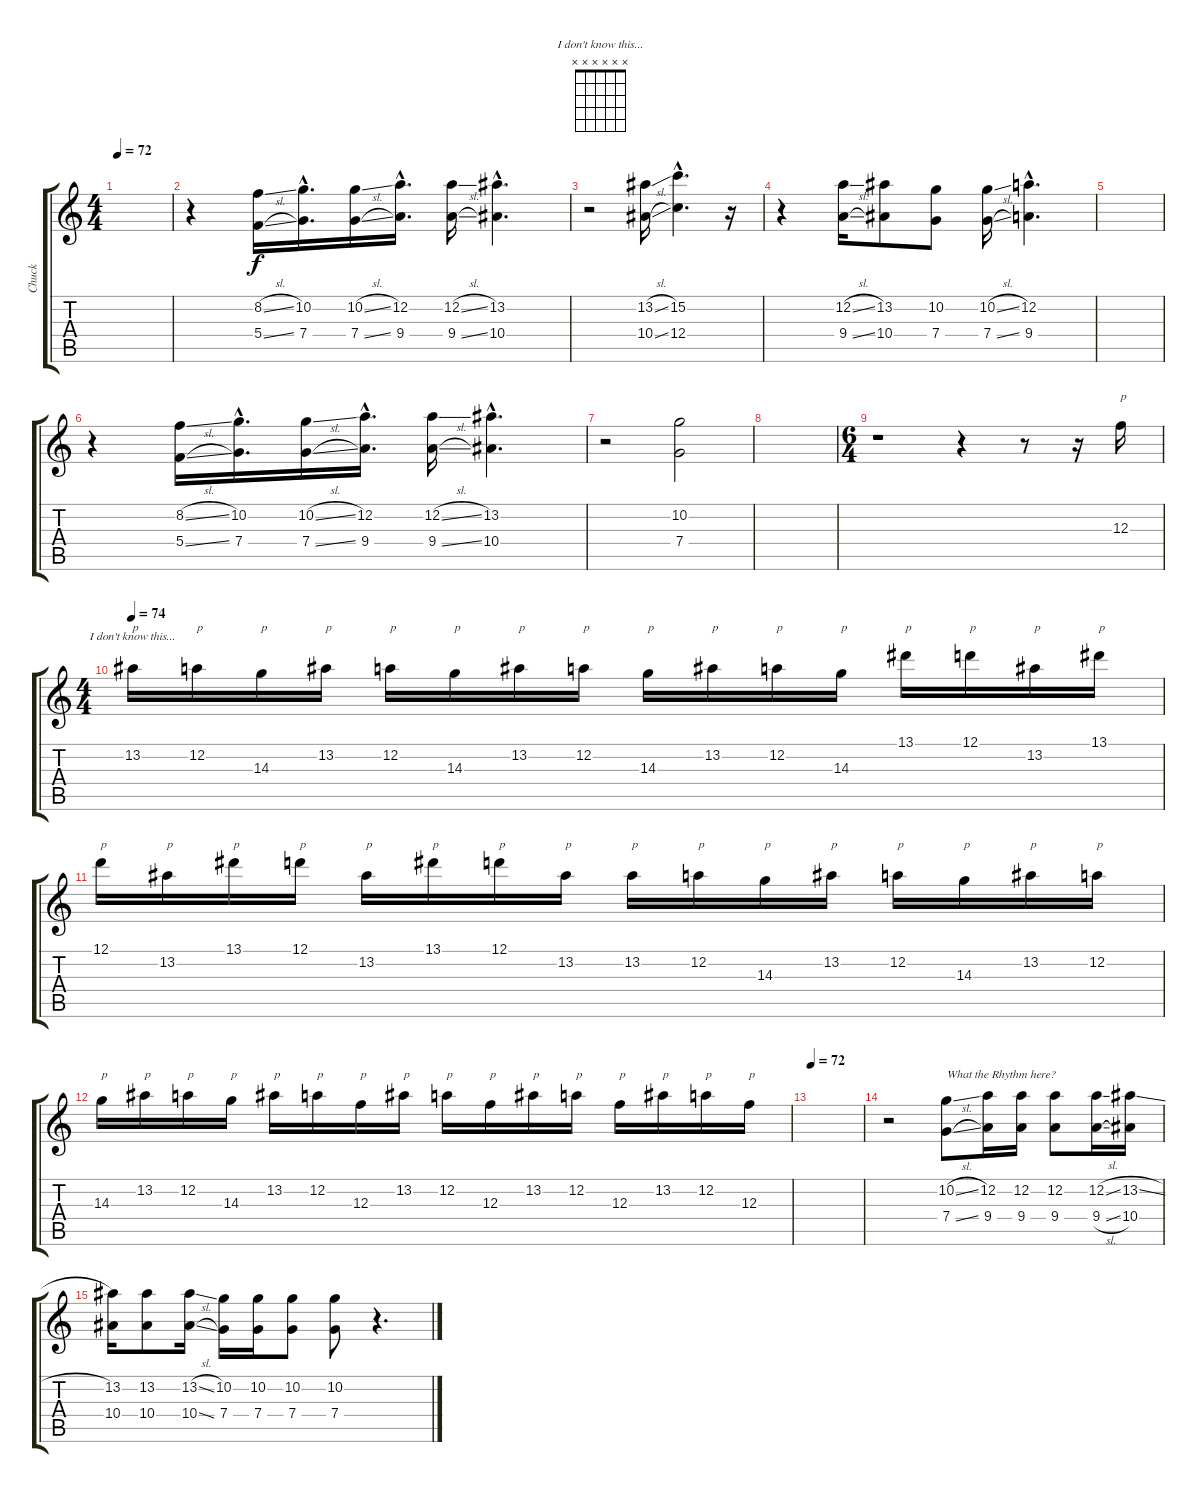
\track ("Chuck" "Chuck") {instrument distortionguitar}
\staff {score tabs}
\tuning (D4 A3 F3 C3 G2 D2) {hide}
\chord ("I don't know this..." x x x x x x)
\ts (4 4)
\tempo 72
\clef g2
\ks c
|
r.4 (8.2{sl} 5.4{sl}).16 (10.2{hac} 7.4{hac}).16{d} (10.2{sl} 7.4{sl}).16 (12.2{hac} 9.4{hac}).16{d} (12.2{sl} 9.4{sl}).16 (13.2{hac} 10.4{hac}).4{d} |
r.2 (13.2{sl} 10.4{sl}).16 (15.2{hac} 12.4{hac}).4{d} r.16 |
r.4 (12.2{sl} 9.4{sl}).16 (13.2 10.4).8 (10.2 7.4).8 (10.2{sl} 7.4{sl}).16 (12.2{hac} 9.4{hac}).4{d} |
|
r.4 (8.2{sl} 5.4{sl}).16 (10.2{hac} 7.4{hac}).16{d} (10.2{sl} 7.4{sl}).16 (12.2{hac} 9.4{hac}).16{d} (12.2{sl} 9.4{sl}).16 (13.2{hac} 10.4{hac}).4{d} |
r.2 (10.2 7.4).2 |
|
\ts (6 4)
r.1 r.4 r.8 r.16 12.3.16{txt "p"} |
\ts (4 4)
\tempo 74
13.2.16{ch "I don't know this..." txt "p"} 12.2.16{txt "p"} 14.3.16{txt "p"} 13.2.16{txt "p"} 12.2.16{txt "p"} 14.3.16{txt "p"} 13.2.16{txt "p"} 12.2.16{txt "p"} 14.3.16{txt "p"} 13.2.16{txt "p"} 12.2.16{txt "p"} 14.3.16{txt "p"} 13.1.16{txt "p"} 12.1.16{txt "p"} 13.2.16{txt "p"} 13.1.16{txt "p"} |
12.1.16{txt "p"} 13.2.16{txt "p"} 13.1.16{txt "p"} 12.1.16{txt "p"} 13.2.16{txt "p"} 13.1.16{txt "p"} 12.1.16{txt "p"} 13.2.16{txt "p"} 13.2.16{txt "p"} 12.2.16{txt "p"} 14.3.16{txt "p"} 13.2.16{txt "p"} 12.2.16{txt "p"} 14.3.16{txt "p"} 13.2.16{txt "p"} 12.2.16{txt "p"} |
14.3.16{txt "p"} 13.2.16{txt "p"} 12.2.16{txt "p"} 14.3.16{txt "p"} 13.2.16{txt "p"} 12.2.16{txt "p"} 12.3.16{txt "p"} 13.2.16{txt "p"} 12.2.16{txt "p"} 12.3.16{txt "p"} 13.2.16{txt "p"} 12.2.16{txt "p"} 12.3.16{txt "p"} 13.2.16{txt "p"} 12.2.16{txt "p"} 12.3.16{txt "p"} |
\tempo 72
|
r.2 (10.2{sl} 7.4{sl}).8{txt "What the Rhythm here?"} (12.2 9.4).16 (12.2 9.4).16 (12.2 9.4).8 (12.2{sl} 9.4{sl}).16 (13.2{sl} 10.4).16 |
(13.2 10.4).16 (13.2 10.4).8 (13.2{sl} 10.4{sl}).16 (10.2 7.4).16 (10.2 7.4).16 (10.2 7.4).8 (10.2 7.4).8 r.4{d}
